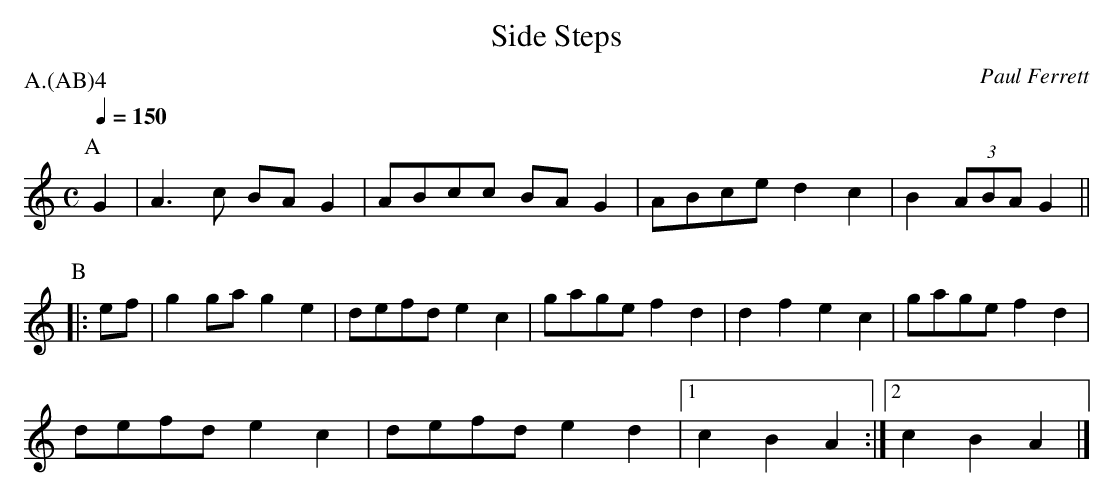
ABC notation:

X:1
T:Side Steps
C:Paul Ferrett
P:A.(AB)4
M:C
K:Cmaj clef=treble
L:1/8
Q:1/4=150
P:A
G2 | \
A2>c2 BA G2 | ABcc BA G2 | ABce d2 c2 |\
B2 (3ABA G2 ||
P:B
|: ef | g2 ga g2 e2 | defd e2 c2 | gage f2 d2 |\
d2 f2 e2 c2 | gage f2 d2 |
defd e2 c2 | defd e2 d2 |\
 [1 c2 B2 A2 :|\
 [2 c2 B2 A2 |]
